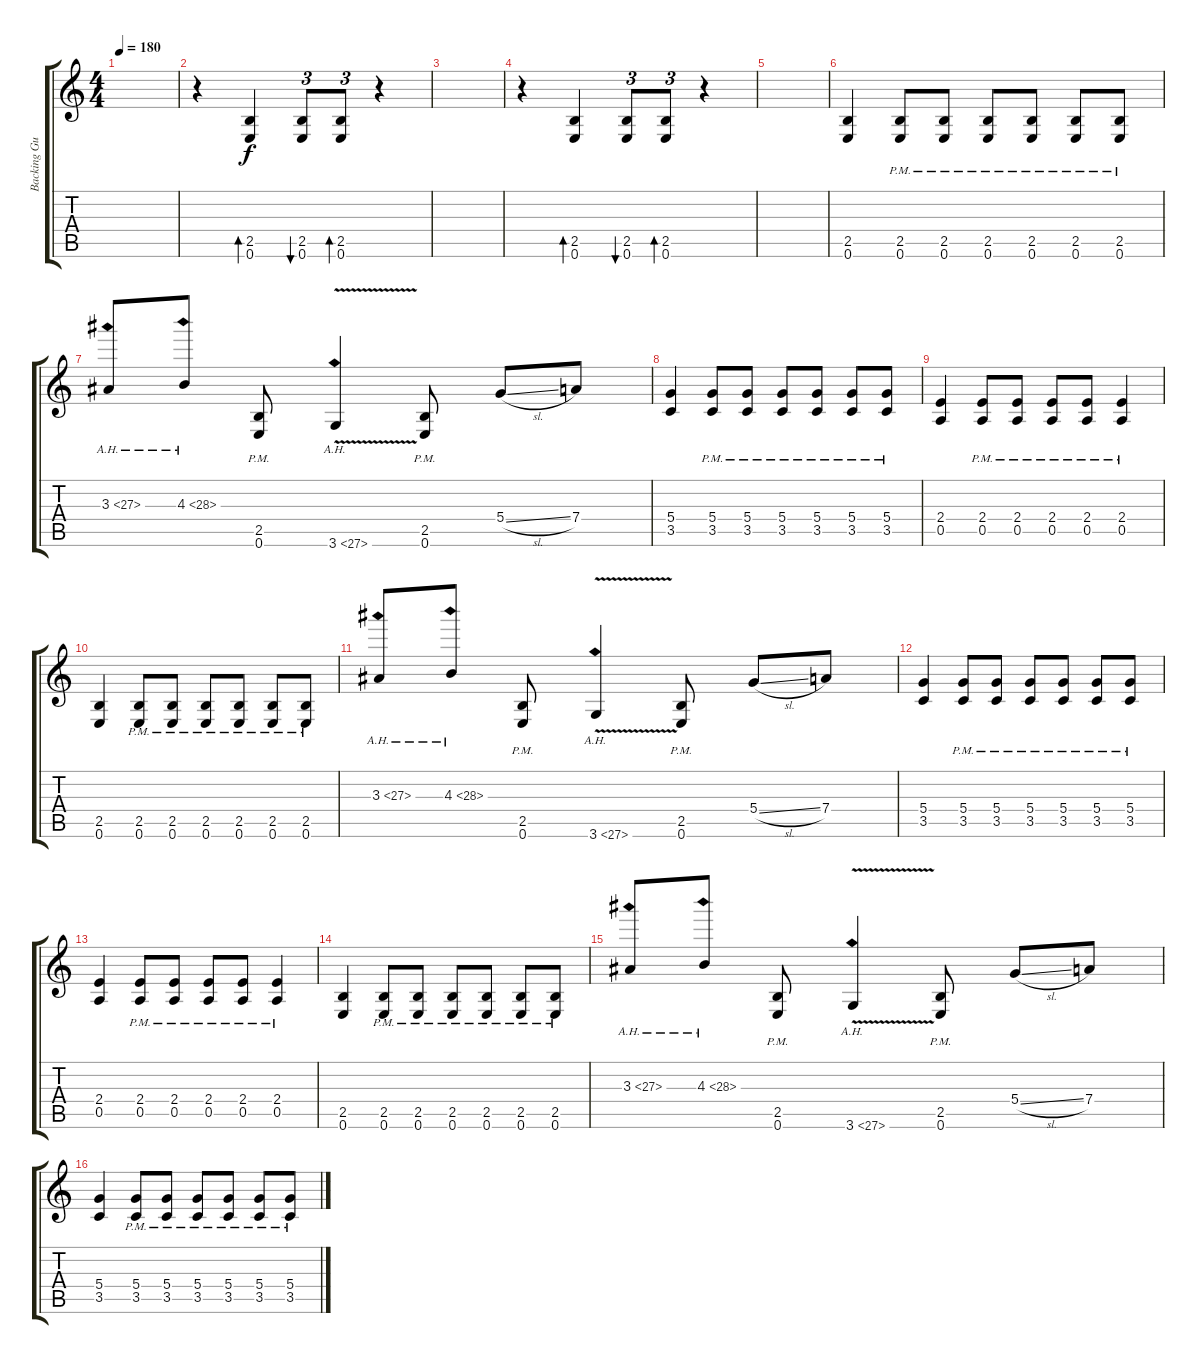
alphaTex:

\track ("Backing Guitar" "Backing Gu") {instrument distortionguitar}
\staff {score tabs}
\tuning (E4 B3 G3 D3 A2 E2) {hide}
\ts (4 4)
\tempo 180
\clef g2
\ks c
|
r.4 (2.5 0.6).4{bd 60} (2.5 0.6).8{tu (3 2) bu 60} (2.5 0.6).8{tu (3 2) bd 60} r.4 |
|
r.4 (2.5 0.6).4{bd 60} (2.5 0.6).8{tu (3 2) bu 60} (2.5 0.6).8{tu (3 2) bd 60} r.4 |
|
(2.5 0.6).4 (2.5{pm} 0.6{pm}).8 (2.5{pm} 0.6{pm}).8 (2.5{pm} 0.6{pm}).8 (2.5{pm} 0.6{pm}).8 (2.5{pm} 0.6{pm}).8 (2.5{pm} 0.6{pm}).8 |
3.3{ah 24}.8 4.3{ah 24}.8 (2.5{pm} 0.6{pm}).8 3.6{ah 24 v}.4 (2.5{pm} 0.6{pm}).8 5.4{sl}.8 7.4.8 |
(5.4 3.5).4 (5.4{pm} 3.5{pm}).8 (5.4{pm} 3.5{pm}).8 (5.4{pm} 3.5{pm}).8 (5.4{pm} 3.5{pm}).8 (5.4{pm} 3.5{pm}).8 (5.4{pm} 3.5{pm}).8 |
(2.4 0.5).4 (2.4{pm} 0.5{pm}).8 (2.4{pm} 0.5{pm}).8 (2.4{pm} 0.5{pm}).8 (2.4{pm} 0.5{pm}).8 (2.4{pm} 0.5{pm}).4 |
(2.5 0.6).4 (2.5{pm} 0.6{pm}).8 (2.5{pm} 0.6{pm}).8 (2.5{pm} 0.6{pm}).8 (2.5{pm} 0.6{pm}).8 (2.5{pm} 0.6{pm}).8 (2.5{pm} 0.6{pm}).8 |
3.3{ah 24}.8 4.3{ah 24}.8 (2.5{pm} 0.6{pm}).8 3.6{ah 24 v}.4 (2.5{pm} 0.6{pm}).8 5.4{sl}.8 7.4.8 |
(5.4 3.5).4 (5.4{pm} 3.5{pm}).8 (5.4{pm} 3.5{pm}).8 (5.4{pm} 3.5{pm}).8 (5.4{pm} 3.5{pm}).8 (5.4{pm} 3.5{pm}).8 (5.4{pm} 3.5{pm}).8 |
(2.4 0.5).4 (2.4{pm} 0.5{pm}).8 (2.4{pm} 0.5{pm}).8 (2.4{pm} 0.5{pm}).8 (2.4{pm} 0.5{pm}).8 (2.4{pm} 0.5{pm}).4 |
(2.5 0.6).4 (2.5{pm} 0.6{pm}).8 (2.5{pm} 0.6{pm}).8 (2.5{pm} 0.6{pm}).8 (2.5{pm} 0.6{pm}).8 (2.5{pm} 0.6{pm}).8 (2.5{pm} 0.6{pm}).8 |
3.3{ah 24}.8 4.3{ah 24}.8 (2.5{pm} 0.6{pm}).8 3.6{ah 24 v}.4 (2.5{pm} 0.6{pm}).8 5.4{sl}.8 7.4.8 |
(5.4 3.5).4 (5.4{pm} 3.5{pm}).8 (5.4{pm} 3.5{pm}).8 (5.4{pm} 3.5{pm}).8 (5.4{pm} 3.5{pm}).8 (5.4{pm} 3.5{pm}).8 (5.4{pm} 3.5{pm}).8
